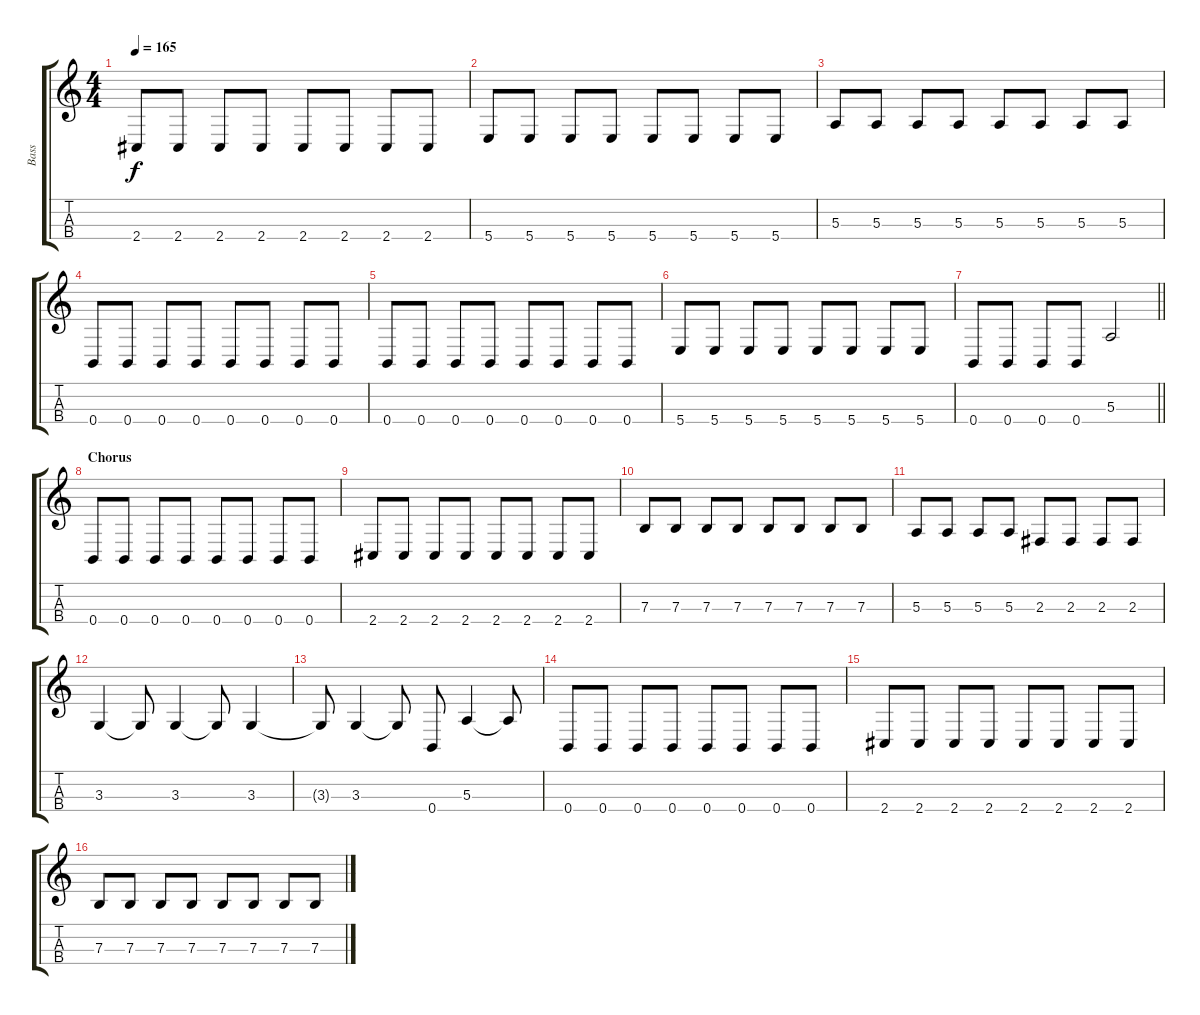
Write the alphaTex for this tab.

\track ("Bass" "Bass") {instrument electricbassfinger}
\staff {score tabs}
\tuning (D3 A2 E2 B1) {hide}
\ts (4 4)
\tempo 165
\clef g2
\ks c
2.4.8{dy f} 2.4.8 2.4.8 2.4.8 2.4.8 2.4.8 2.4.8 2.4.8 |
5.4.8 5.4.8 5.4.8 5.4.8 5.4.8 5.4.8 5.4.8 5.4.8 |
5.3.8 5.3.8 5.3.8 5.3.8 5.3.8 5.3.8 5.3.8 5.3.8 |
0.4.8 0.4.8 0.4.8 0.4.8 0.4.8 0.4.8 0.4.8 0.4.8 |
0.4.8 0.4.8 0.4.8 0.4.8 0.4.8 0.4.8 0.4.8 0.4.8 |
5.4.8 5.4.8 5.4.8 5.4.8 5.4.8 5.4.8 5.4.8 5.4.8 |
\barLineRight lightlight
0.4.8 0.4.8 0.4.8 0.4.8 5.3.2 |
\section ("" "Chorus")
0.4.8 0.4.8 0.4.8 0.4.8 0.4.8 0.4.8 0.4.8 0.4.8 |
2.4.8 2.4.8 2.4.8 2.4.8 2.4.8 2.4.8 2.4.8 2.4.8 |
7.3.8 7.3.8 7.3.8 7.3.8 7.3.8 7.3.8 7.3.8 7.3.8 |
5.3.8 5.3.8 5.3.8 5.3.8 2.3.8 2.3.8 2.3.8 2.3.8 |
3.3.4 3.3{t}.8 3.3.4 3.3{t}.8 3.3.4 |
3.3{t}.8 3.3.4 3.3{t}.8 0.4.8 5.3.4 5.3{t}.8 |
0.4.8 0.4.8 0.4.8 0.4.8 0.4.8 0.4.8 0.4.8 0.4.8 |
2.4.8 2.4.8 2.4.8 2.4.8 2.4.8 2.4.8 2.4.8 2.4.8 |
7.3.8 7.3.8 7.3.8 7.3.8 7.3.8 7.3.8 7.3.8 7.3.8
